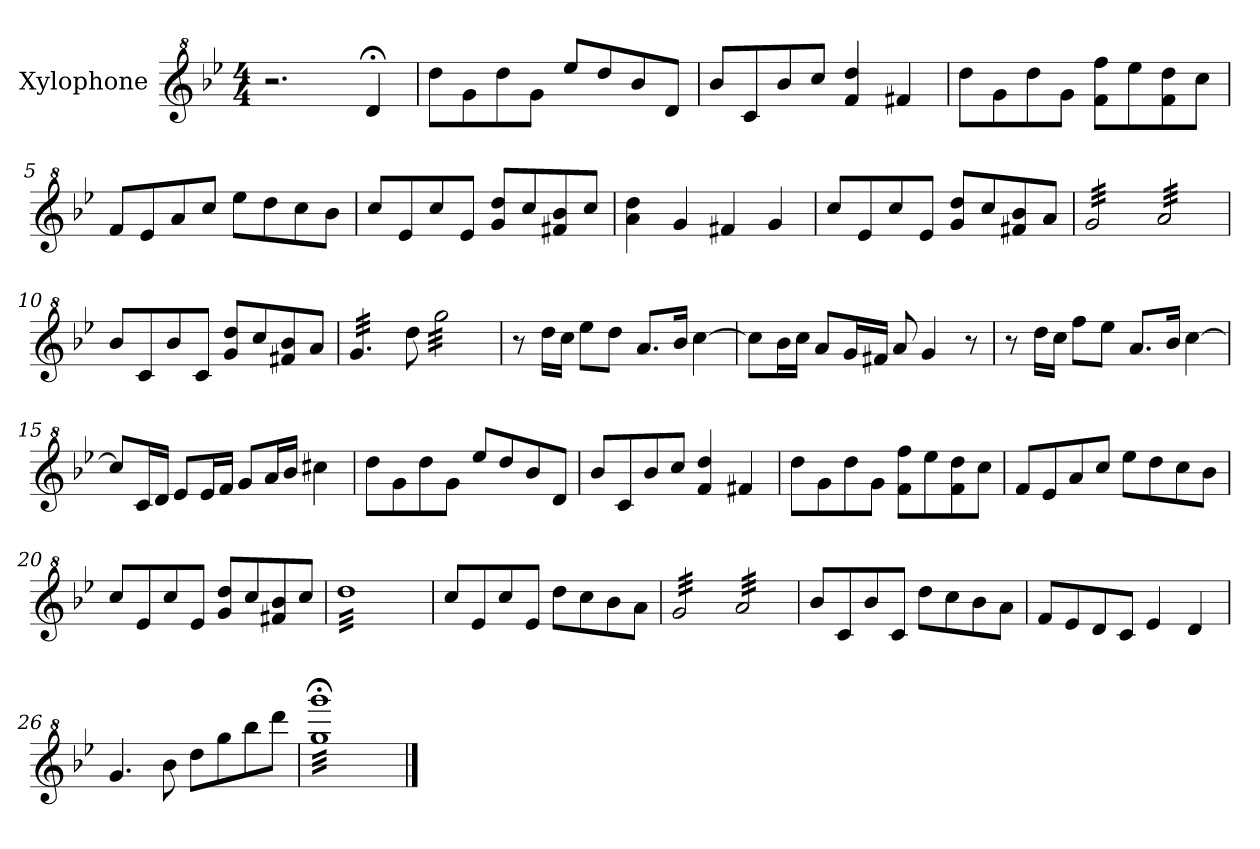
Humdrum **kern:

**kern
*part1
*staff1
*I"Xylophone
*I'Xyl.
*clefG^2
*k[b-e-]
*M4/4
=1
2.r
*MM50
4dd;</
=2
8ddd\L
8gg\
8ddd\
8gg\J
8eee-/L
8ddd/
8bb-/
8dd/J
=3
8bb-/L
8cc/
8bb-/
8ccc/J
4ff/ 4ddd/
4ff#X/
=4
8ddd\L
8gg\
8ddd\
8gg\J
8ff\ 8fff\L
8eee-\
8ff\ 8ddd\
8ccc\J
=5
8ff/L
8ee-/
8aa/
8ccc/J
8eee-\L
8ddd\
8ccc\
8bb-\J
!!LO:LB:g=z
=6
8ccc/L
8ee-/
8ccc/
8ee-/J
8gg/ 8ddd/L
8ccc/
8ff#X/ 8bb-/
8ccc/J
=7
4aa\ 4ddd\
4gg/
4ff#X/
4gg/
=8
8ccc/L
8ee-/
8ccc/
8ee-/J
8gg/ 8ddd/L
8ccc/
8ff#X/ 8bb-/
8aa/J
=9
*tremolo
32gg/LLL
32gg/
32gg/
32gg/
32gg/
32gg/
32gg/
32gg/
32gg/
32gg/
32gg/
32gg/
32gg/
32gg/
32gg/
32gg/JJJ
32aa/LLL
32aa/
32aa/
32aa/
32aa/
32aa/
32aa/
32aa/
32aa/
32aa/
32aa/
32aa/
32aa/
32aa/
32aa/
32aa/JJJ
*Xtremolo
=10
8bb-/L
8cc/
8bb-/
8cc/J
8gg/ 8ddd/L
8ccc/
8ff#X/ 8bb-/
8aa/J
=11
*tremolo
32gg/LLL
32gg/
32gg/
32gg/
32gg/
32gg/
32gg/
32gg/
32gg/
32gg/
32gg/
32gg/JJJ
*Xtremolo
8ddd\
*tremolo
32ggg\LLL
32ggg\
32ggg\
32ggg\
32ggg\
32ggg\
32ggg\
32ggg\
32ggg\
32ggg\
32ggg\
32ggg\
32ggg\
32ggg\
32ggg\
32ggg\JJJ
*Xtremolo
!!LO:LB:g=z
=12
8r
16ddd\LL
16ccc\JJ
8eee-\L
8ddd\J
8.aa/L
16bb-/Jk
[4ccc\
=13
8ccc\L]
16bb-\L
16ccc\JJ
8aa/L
16gg/L
16ff#X/JJ
8aa/
4gg/
8r
=14
8r
16ddd\LL
16ccc\JJ
8fff\L
8eee-\J
8.aa/L
16bb-/Jk
[4ccc\
=15
8ccc/L]
16cc/L
16dd/JJ
8ee-/L
16ee-/L
16ff/JJ
8gg/L
16aa/L
16bb-/JJ
4ccc#X\
!!LO:LB:g=z
=16
8ddd\L
8gg\
8ddd\
8gg\J
8eee-/L
8ddd/
8bb-/
8dd/J
=17
8bb-/L
8cc/
8bb-/
8ccc/J
4ff/ 4ddd/
4ff#X/
=18
8ddd\L
8gg\
8ddd\
8gg\J
8ff\ 8fff\L
8eee-\
8ff\ 8ddd\
8ccc\J
=19
8ff/L
8ee-/
8aa/
8ccc/J
8eee-\L
8ddd\
8ccc\
8bb-\J
=20
8ccc/L
8ee-/
8ccc/
8ee-/J
8gg/ 8ddd/L
8ccc/
8ff#X/ 8bb-/
8ccc/J
!!LO:LB:g=z
=21
*tremolo
32dddLLL
32ddd
32ddd
32ddd
32ddd
32ddd
32ddd
32ddd
32ddd
32ddd
32ddd
32ddd
32ddd
32ddd
32ddd
32ddd
32ddd
32ddd
32ddd
32ddd
32ddd
32ddd
32ddd
32ddd
32ddd
32ddd
32ddd
32ddd
32ddd
32ddd
32ddd
32dddJJJ
*Xtremolo
=22
8ccc/L
8ee-/
8ccc/
8ee-/J
8ddd\L
8ccc\
8bb-\
8aa\J
=23
*tremolo
32gg/LLL
32gg/
32gg/
32gg/
32gg/
32gg/
32gg/
32gg/
32gg/
32gg/
32gg/
32gg/
32gg/
32gg/
32gg/
32gg/JJJ
32aa/LLL
32aa/
32aa/
32aa/
32aa/
32aa/
32aa/
32aa/
32aa/
32aa/
32aa/
32aa/
32aa/
32aa/
32aa/
32aa/JJJ
*Xtremolo
=24
8bb-/L
8cc/
8bb-/
8cc/J
8ddd\L
8ccc\
8bb-\
8aa\J
=25
8ff/L
8ee-/
8dd/
8cc/J
4ee-/
4dd/
=26
4.gg/
8bb-\
8ddd\L
8ggg\
8bbb-\
8dddd\J
=27
*tremolo
32ggg;< 32gggg;<LLL
32ggg;< 32gggg;<
32ggg;< 32gggg;<
32ggg;< 32gggg;<
32ggg;< 32gggg;<
32ggg;< 32gggg;<
32ggg;< 32gggg;<
32ggg;< 32gggg;<
32ggg;< 32gggg;<
32ggg;< 32gggg;<
32ggg;< 32gggg;<
32ggg;< 32gggg;<
32ggg;< 32gggg;<
32ggg;< 32gggg;<
32ggg;< 32gggg;<
32ggg;< 32gggg;<
32ggg;< 32gggg;<
32ggg;< 32gggg;<
32ggg;< 32gggg;<
32ggg;< 32gggg;<
32ggg;< 32gggg;<
32ggg;< 32gggg;<
32ggg;< 32gggg;<
32ggg;< 32gggg;<
32ggg;< 32gggg;<
32ggg;< 32gggg;<
32ggg;< 32gggg;<
32ggg;< 32gggg;<
32ggg;< 32gggg;<
32ggg;< 32gggg;<
32ggg;< 32gggg;<
32ggg;< 32gggg;<JJJ
*Xtremolo
==
*-
